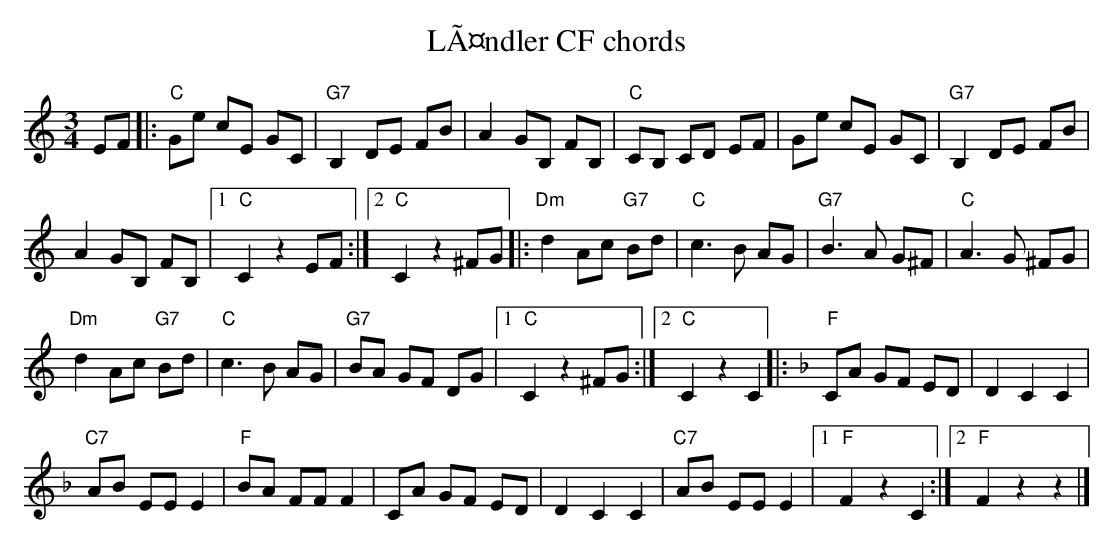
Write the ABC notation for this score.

X:1
T:LÃ¤ndler CF chords
M:3/4
L:1/8
K:Cmaj%%MIDI gchordon
EF |: "C"Ge cE GC | "G7"B,2 DE FB | A2 GB, FB, | "C"CB, CD EF | Ge cE GC | "G7"B,2 DE FB |
A2 GB, FB, |1 "C"C2 z2 EF :|2 "C"C2 z2 ^FG |: "Dm"d2 Ac "G7"Bd | "C"c3B AG | "G7"B3A G^F | "C"A3G ^FG |
"Dm"d2 Ac "G7"Bd | "C"c3B AG | "G7"BA GF DG |1 "C"C2 z2 ^FG :|2 "C"C2 z2 C2 |: [K:Fmaj] "F"CA GF ED | D2C2C2 |
"C7"AB EE E2 | "F"BA FF F2 | CA GF ED | D2C2C2 | "C7"AB EE E2 |1 "F"F2 z2 C2 :|2 "F"F2 z2z2 |]
